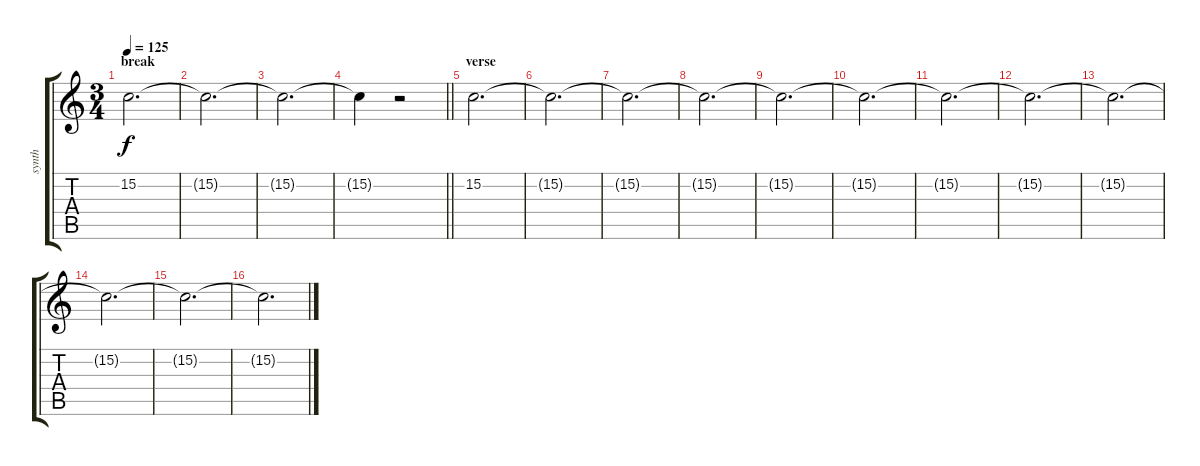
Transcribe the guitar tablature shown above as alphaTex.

\track ("synth" "synth") {instrument pad2warm}
\staff {score tabs}
\tuning (D4 A3 F3 C3 G2 C2) {hide}
\ts (3 4)
\section ("" "break")
\tempo 125
\clef g2
\ks c
15.2.2{d dy f} |
15.2{t}.2{d} |
15.2{t}.2{d} |
\barLineRight lightlight
15.2{t}.4 r.2 |
\section ("" "verse")
15.2.2{d} |
15.2{t}.2{d} |
15.2{t}.2{d} |
15.2{t}.2{d} |
15.2{t}.2{d} |
15.2{t}.2{d} |
15.2{t}.2{d} |
15.2{t}.2{d} |
15.2{t}.2{d} |
15.2{t}.2{d} |
15.2{t}.2{d} |
15.2{t}.2{d}
